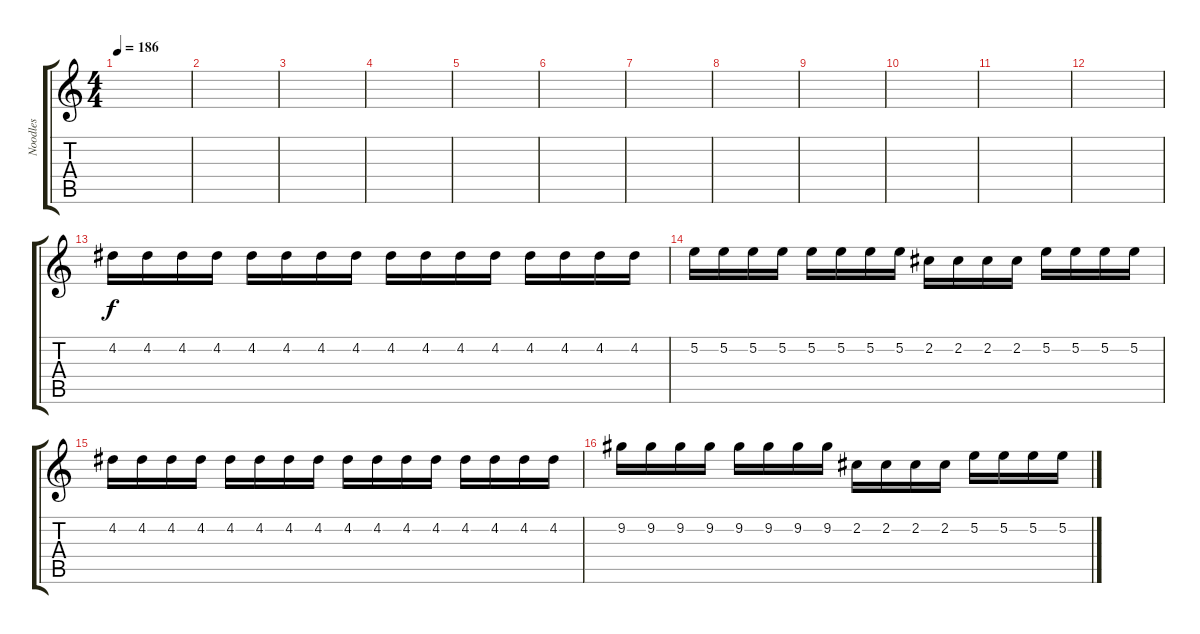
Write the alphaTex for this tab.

\track ("Noodles" "Noodles") {instrument distortionguitar}
\staff {score tabs}
\tuning (E4 B3 G3 D3 A2 E2) {hide}
\ts (4 4)
\tempo 186
\clef g2
\ks c
|
|
|
|
|
|
|
|
|
|
|
|
4.2.16 4.2.16 4.2.16 4.2.16 4.2.16 4.2.16 4.2.16 4.2.16 4.2.16 4.2.16 4.2.16 4.2.16 4.2.16 4.2.16 4.2.16 4.2.16 |
5.2.16 5.2.16 5.2.16 5.2.16 5.2.16 5.2.16 5.2.16 5.2.16 2.2.16 2.2.16 2.2.16 2.2.16 5.2.16 5.2.16 5.2.16 5.2.16 |
4.2.16 4.2.16 4.2.16 4.2.16 4.2.16 4.2.16 4.2.16 4.2.16 4.2.16 4.2.16 4.2.16 4.2.16 4.2.16 4.2.16 4.2.16 4.2.16 |
9.2.16 9.2.16 9.2.16 9.2.16 9.2.16 9.2.16 9.2.16 9.2.16 2.2.16 2.2.16 2.2.16 2.2.16 5.2.16 5.2.16 5.2.16 5.2.16
